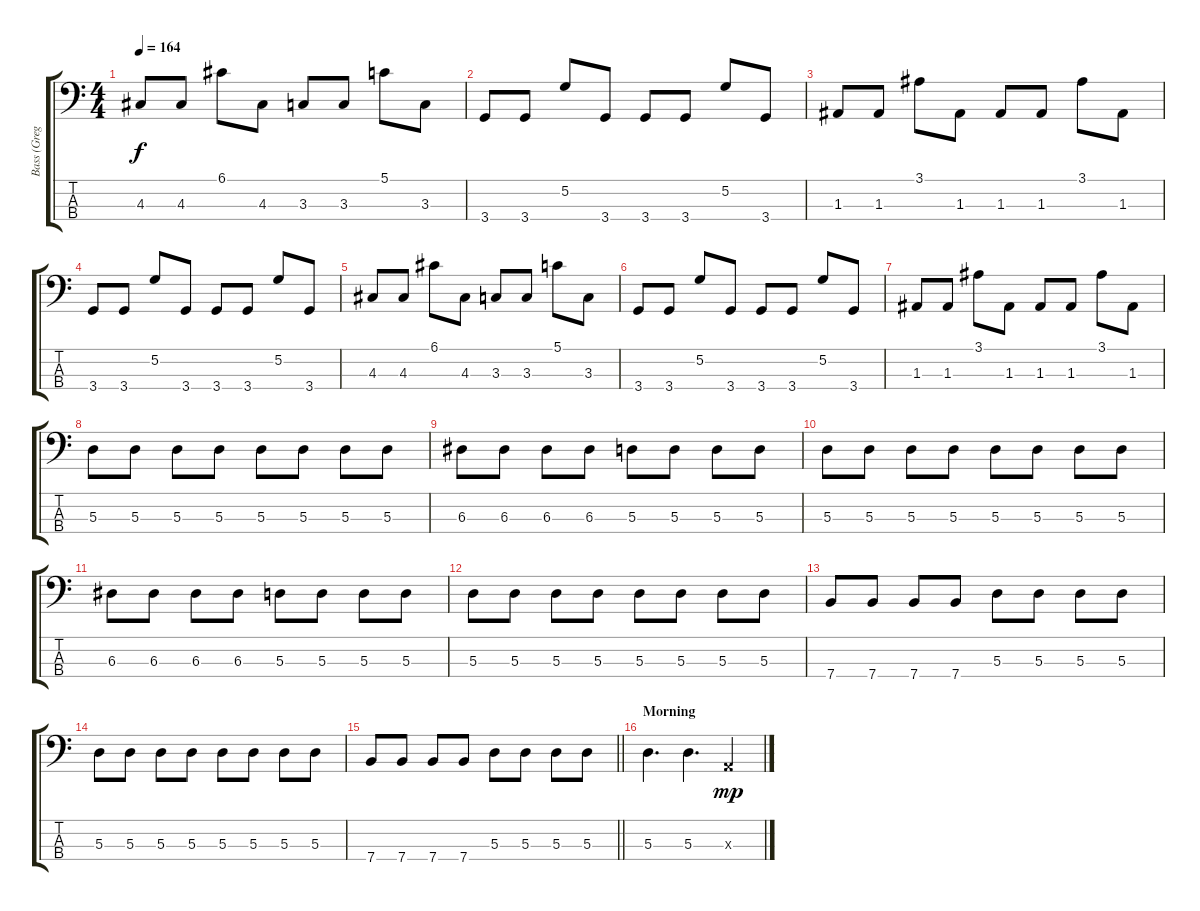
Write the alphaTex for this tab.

\track ("Bass (Greg Smith)" "Bass (Greg") {instrument electricbassfinger}
\staff {score tabs}
\tuning (G2 D2 A1 E1) {hide}
\ts (4 4)
\tempo 164
\clef f4
\ks c
4.3.8{dy f} 4.3.8 6.1.8 4.3.8 3.3.8 3.3.8 5.1.8 3.3.8 |
3.4.8 3.4.8 5.2.8 3.4.8 3.4.8 3.4.8 5.2.8 3.4.8 |
1.3.8 1.3.8 3.1.8 1.3.8 1.3.8 1.3.8 3.1.8 1.3.8 |
3.4.8 3.4.8 5.2.8 3.4.8 3.4.8 3.4.8 5.2.8 3.4.8 |
4.3.8 4.3.8 6.1.8 4.3.8 3.3.8 3.3.8 5.1.8 3.3.8 |
3.4.8 3.4.8 5.2.8 3.4.8 3.4.8 3.4.8 5.2.8 3.4.8 |
1.3.8 1.3.8 3.1.8 1.3.8 1.3.8 1.3.8 3.1.8 1.3.8 |
5.3.8 5.3.8 5.3.8 5.3.8 5.3.8 5.3.8 5.3.8 5.3.8 |
6.3.8 6.3.8 6.3.8 6.3.8 5.3.8 5.3.8 5.3.8 5.3.8 |
5.3.8 5.3.8 5.3.8 5.3.8 5.3.8 5.3.8 5.3.8 5.3.8 |
6.3.8 6.3.8 6.3.8 6.3.8 5.3.8 5.3.8 5.3.8 5.3.8 |
5.3.8 5.3.8 5.3.8 5.3.8 5.3.8 5.3.8 5.3.8 5.3.8 |
7.4.8 7.4.8 7.4.8 7.4.8 5.3.8 5.3.8 5.3.8 5.3.8 |
5.3.8 5.3.8 5.3.8 5.3.8 5.3.8 5.3.8 5.3.8 5.3.8 |
\barLineRight lightlight
7.4.8 7.4.8 7.4.8 7.4.8 5.3.8 5.3.8 5.3.8 5.3.8 |
\section ("" "Morning")
5.3.4{d} 5.3.4{d} 0.3{x}.4{dy mp}
